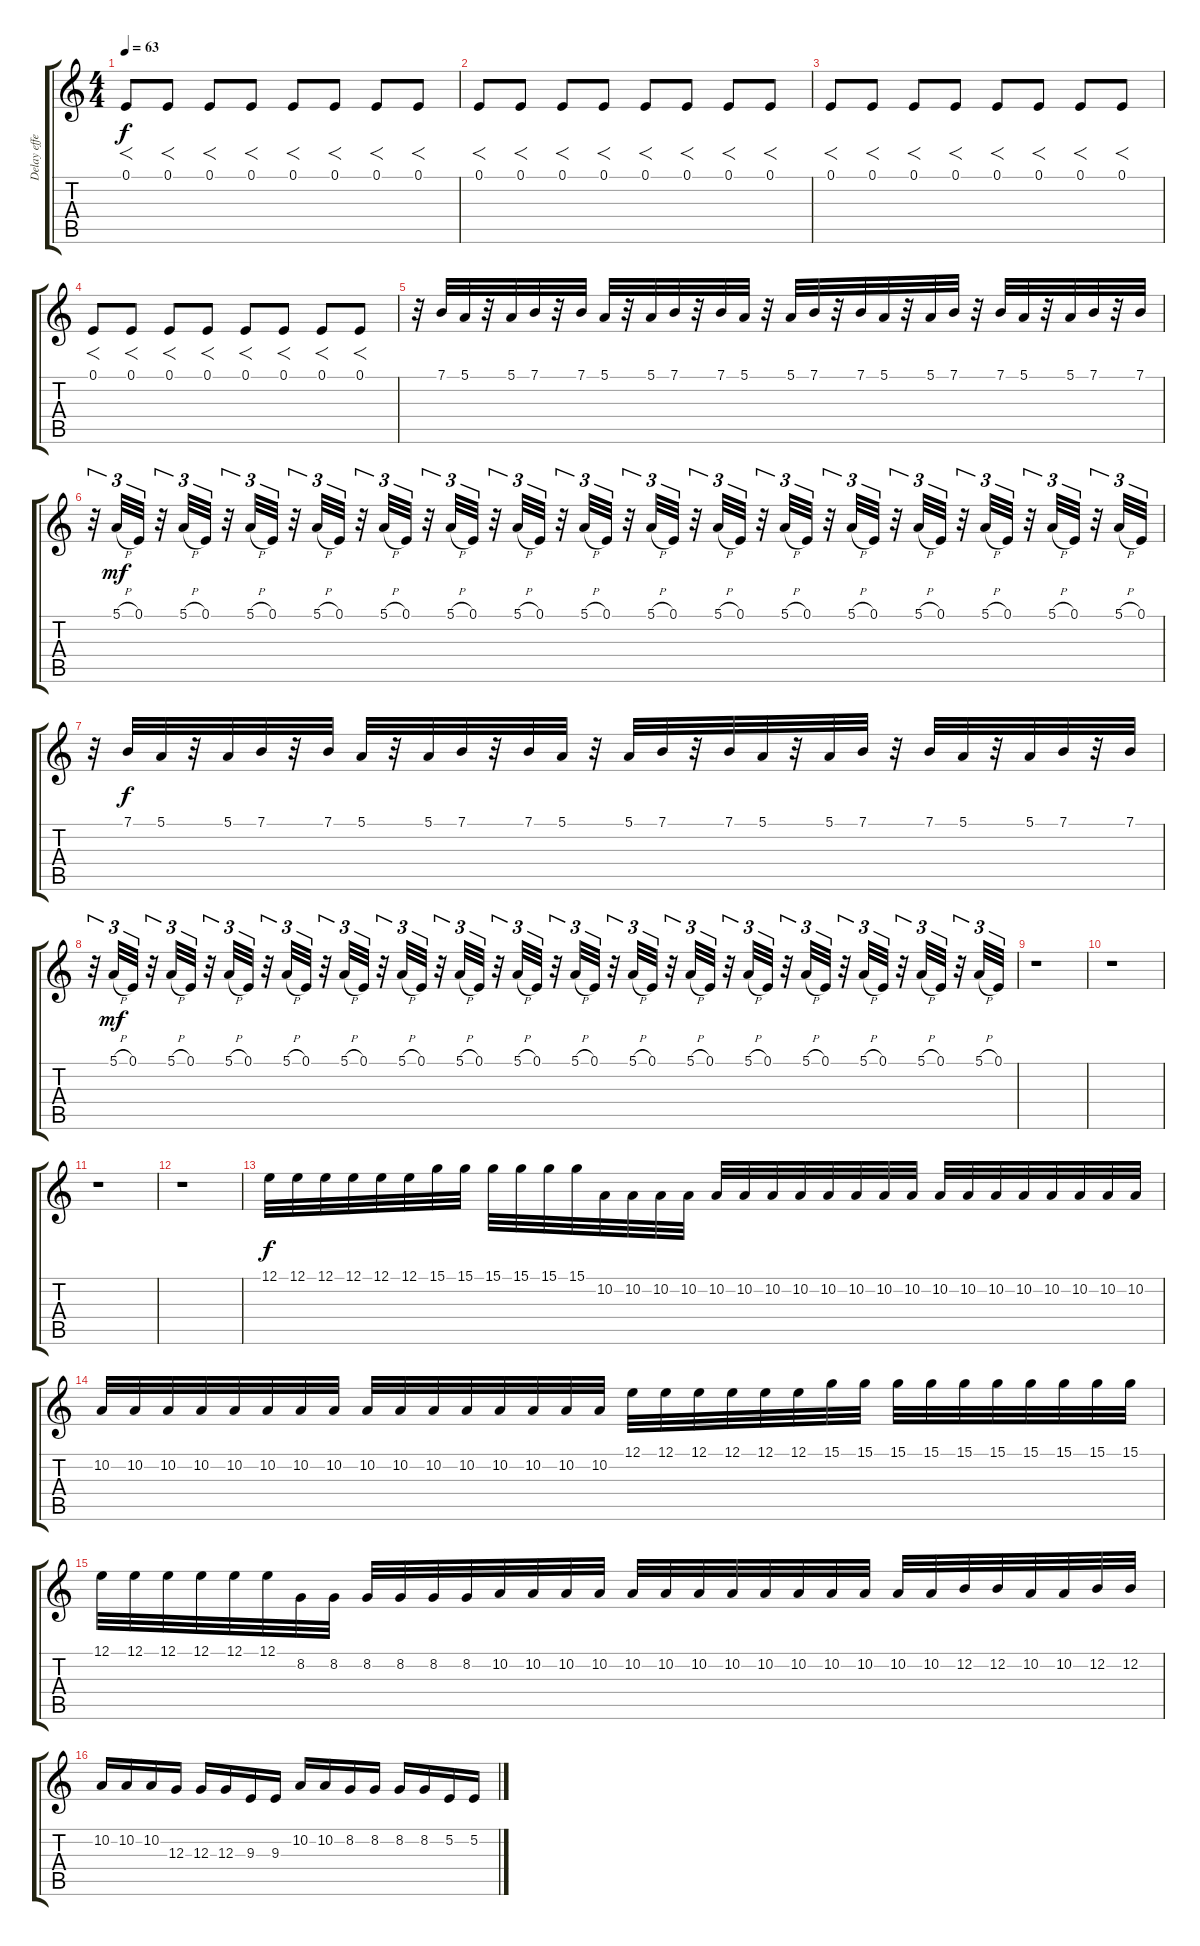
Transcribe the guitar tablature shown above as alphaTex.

\track ("Delay effects" "Delay effe") {instrument fx7echoes}
\staff {score tabs}
\tuning (E4 B3 G3 D3 A2 E2) {hide}
\ts (4 4)
\tempo 63
\clef g2
\ks c
0.1.8{f dy f volume 10} 0.1.8{f} 0.1.8{f} 0.1.8{f} 0.1.8{f} 0.1.8{f} 0.1.8{f} 0.1.8{f} |
0.1.8{f} 0.1.8{f} 0.1.8{f} 0.1.8{f} 0.1.8{f} 0.1.8{f} 0.1.8{f} 0.1.8{f} |
0.1.8{f} 0.1.8{f} 0.1.8{f} 0.1.8{f} 0.1.8{f} 0.1.8{f} 0.1.8{f} 0.1.8{f} |
0.1.8{f} 0.1.8{f} 0.1.8{f} 0.1.8{f} 0.1.8{f} 0.1.8{f} 0.1.8{f} 0.1.8{f} |
r.32{volume 8} 7.1.32 5.1.32 r.32 5.1.32 7.1.32 r.32 7.1.32 5.1.32 r.32 5.1.32 7.1.32 r.32 7.1.32 5.1.32 r.32 5.1.32 7.1.32 r.32 7.1.32 5.1.32 r.32 5.1.32 7.1.32 r.32 7.1.32 5.1.32 r.32 5.1.32 7.1.32 r.32 7.1.32 |
r.32{tu (3 2)} 5.1{h}.32{tu (3 2) dy mf} 0.1.32{tu (3 2)} r.32{tu (3 2)} 5.1{h}.32{tu (3 2)} 0.1.32{tu (3 2)} r.32{tu (3 2)} 5.1{h}.32{tu (3 2)} 0.1.32{tu (3 2)} r.32{tu (3 2)} 5.1{h}.32{tu (3 2)} 0.1.32{tu (3 2)} r.32{tu (3 2)} 5.1{h}.32{tu (3 2)} 0.1.32{tu (3 2)} r.32{tu (3 2)} 5.1{h}.32{tu (3 2)} 0.1.32{tu (3 2)} r.32{tu (3 2)} 5.1{h}.32{tu (3 2)} 0.1.32{tu (3 2)} r.32{tu (3 2)} 5.1{h}.32{tu (3 2)} 0.1.32{tu (3 2)} r.32{tu (3 2)} 5.1{h}.32{tu (3 2)} 0.1.32{tu (3 2)} r.32{tu (3 2)} 5.1{h}.32{tu (3 2)} 0.1.32{tu (3 2)} r.32{tu (3 2)} 5.1{h}.32{tu (3 2)} 0.1.32{tu (3 2)} r.32{tu (3 2)} 5.1{h}.32{tu (3 2)} 0.1.32{tu (3 2)} r.32{tu (3 2)} 5.1{h}.32{tu (3 2)} 0.1.32{tu (3 2)} r.32{tu (3 2)} 5.1{h}.32{tu (3 2)} 0.1.32{tu (3 2)} r.32{tu (3 2)} 5.1{h}.32{tu (3 2)} 0.1.32{tu (3 2)} r.32{tu (3 2)} 5.1{h}.32{tu (3 2)} 0.1.32{tu (3 2)} |
r.32 7.1.32{dy f} 5.1.32 r.32 5.1.32 7.1.32 r.32 7.1.32 5.1.32 r.32 5.1.32 7.1.32 r.32 7.1.32 5.1.32 r.32 5.1.32 7.1.32 r.32 7.1.32 5.1.32 r.32 5.1.32 7.1.32 r.32 7.1.32 5.1.32 r.32 5.1.32 7.1.32 r.32 7.1.32 |
r.32{tu (3 2)} 5.1{h}.32{tu (3 2) dy mf} 0.1.32{tu (3 2)} r.32{tu (3 2)} 5.1{h}.32{tu (3 2)} 0.1.32{tu (3 2)} r.32{tu (3 2)} 5.1{h}.32{tu (3 2)} 0.1.32{tu (3 2)} r.32{tu (3 2)} 5.1{h}.32{tu (3 2)} 0.1.32{tu (3 2)} r.32{tu (3 2)} 5.1{h}.32{tu (3 2)} 0.1.32{tu (3 2)} r.32{tu (3 2)} 5.1{h}.32{tu (3 2)} 0.1.32{tu (3 2)} r.32{tu (3 2)} 5.1{h}.32{tu (3 2)} 0.1.32{tu (3 2)} r.32{tu (3 2)} 5.1{h}.32{tu (3 2)} 0.1.32{tu (3 2)} r.32{tu (3 2)} 5.1{h}.32{tu (3 2)} 0.1.32{tu (3 2)} r.32{tu (3 2)} 5.1{h}.32{tu (3 2)} 0.1.32{tu (3 2)} r.32{tu (3 2)} 5.1{h}.32{tu (3 2)} 0.1.32{tu (3 2)} r.32{tu (3 2)} 5.1{h}.32{tu (3 2)} 0.1.32{tu (3 2)} r.32{tu (3 2)} 5.1{h}.32{tu (3 2)} 0.1.32{tu (3 2)} r.32{tu (3 2)} 5.1{h}.32{tu (3 2)} 0.1.32{tu (3 2)} r.32{tu (3 2)} 5.1{h}.32{tu (3 2)} 0.1.32{tu (3 2)} r.32{tu (3 2)} 5.1{h}.32{tu (3 2)} 0.1.32{tu (3 2)} |
r.1 |
r.1 |
r.1 |
r.1 |
12.1.32{dy f volume 10} 12.1.32 12.1.32 12.1.32 12.1.32 12.1.32 15.1.32 15.1.32 15.1.32 15.1.32 15.1.32 15.1.32 10.2.32 10.2.32 10.2.32 10.2.32 10.2.32 10.2.32 10.2.32 10.2.32 10.2.32 10.2.32 10.2.32 10.2.32 10.2.32 10.2.32 10.2.32 10.2.32 10.2.32 10.2.32 10.2.32 10.2.32 |
10.2.32 10.2.32 10.2.32 10.2.32 10.2.32 10.2.32 10.2.32 10.2.32 10.2.32 10.2.32 10.2.32 10.2.32 10.2.32 10.2.32 10.2.32 10.2.32 12.1.32 12.1.32 12.1.32 12.1.32 12.1.32 12.1.32 15.1.32 15.1.32 15.1.32 15.1.32 15.1.32 15.1.32 15.1.32 15.1.32 15.1.32 15.1.32 |
12.1.32 12.1.32 12.1.32 12.1.32 12.1.32 12.1.32 8.2.32 8.2.32 8.2.32 8.2.32 8.2.32 8.2.32 10.2.32 10.2.32 10.2.32 10.2.32 10.2.32 10.2.32 10.2.32 10.2.32 10.2.32 10.2.32 10.2.32 10.2.32 10.2.32 10.2.32 12.2.32 12.2.32 10.2.32 10.2.32 12.2.32 12.2.32 |
10.2.16 10.2.16 10.2.16 12.3.16 12.3.16 12.3.16 9.3.16 9.3.16 10.2.16 10.2.16 8.2.16 8.2.16 8.2.16 8.2.16 5.2.16 5.2.16
